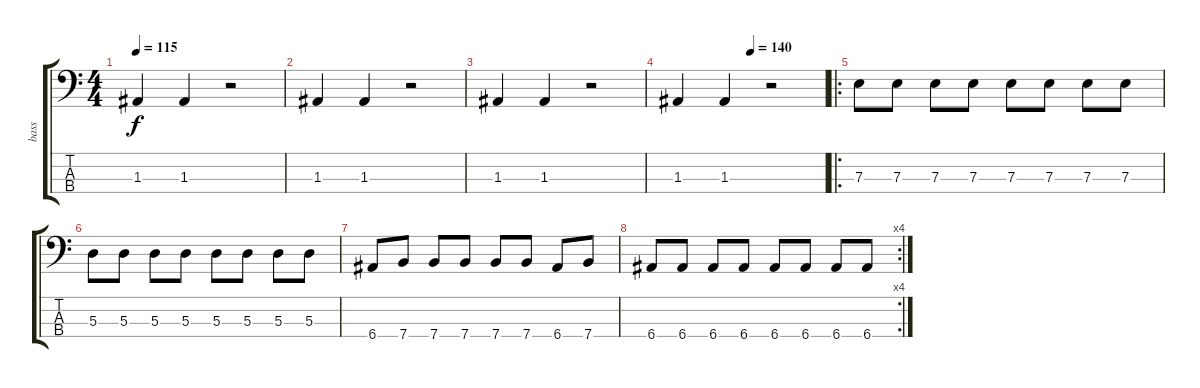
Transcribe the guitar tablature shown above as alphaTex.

\track ("bass" "bass") {instrument electricbassfinger}
\staff {score tabs}
\tuning (G2 D2 A1 E1) {hide}
\ts (4 4)
\tempo 115
\clef f4
\ks c
1.3.4{dy f instrument electricbassfinger} 1.3.4 r.2 |
1.3.4 1.3.4 r.2 |
1.3.4 1.3.4 r.2 |
\tempo (140 0.5)
1.3.4 1.3.4 r.2 |
\ro
7.3.8 7.3.8 7.3.8 7.3.8 7.3.8 7.3.8 7.3.8 7.3.8 |
5.3.8 5.3.8 5.3.8 5.3.8 5.3.8 5.3.8 5.3.8 5.3.8 |
6.4.8 7.4.8 7.4.8 7.4.8 7.4.8 7.4.8 6.4.8 7.4.8 |
\rc 4
6.4.8 6.4.8 6.4.8 6.4.8 6.4.8 6.4.8 6.4.8 6.4.8
